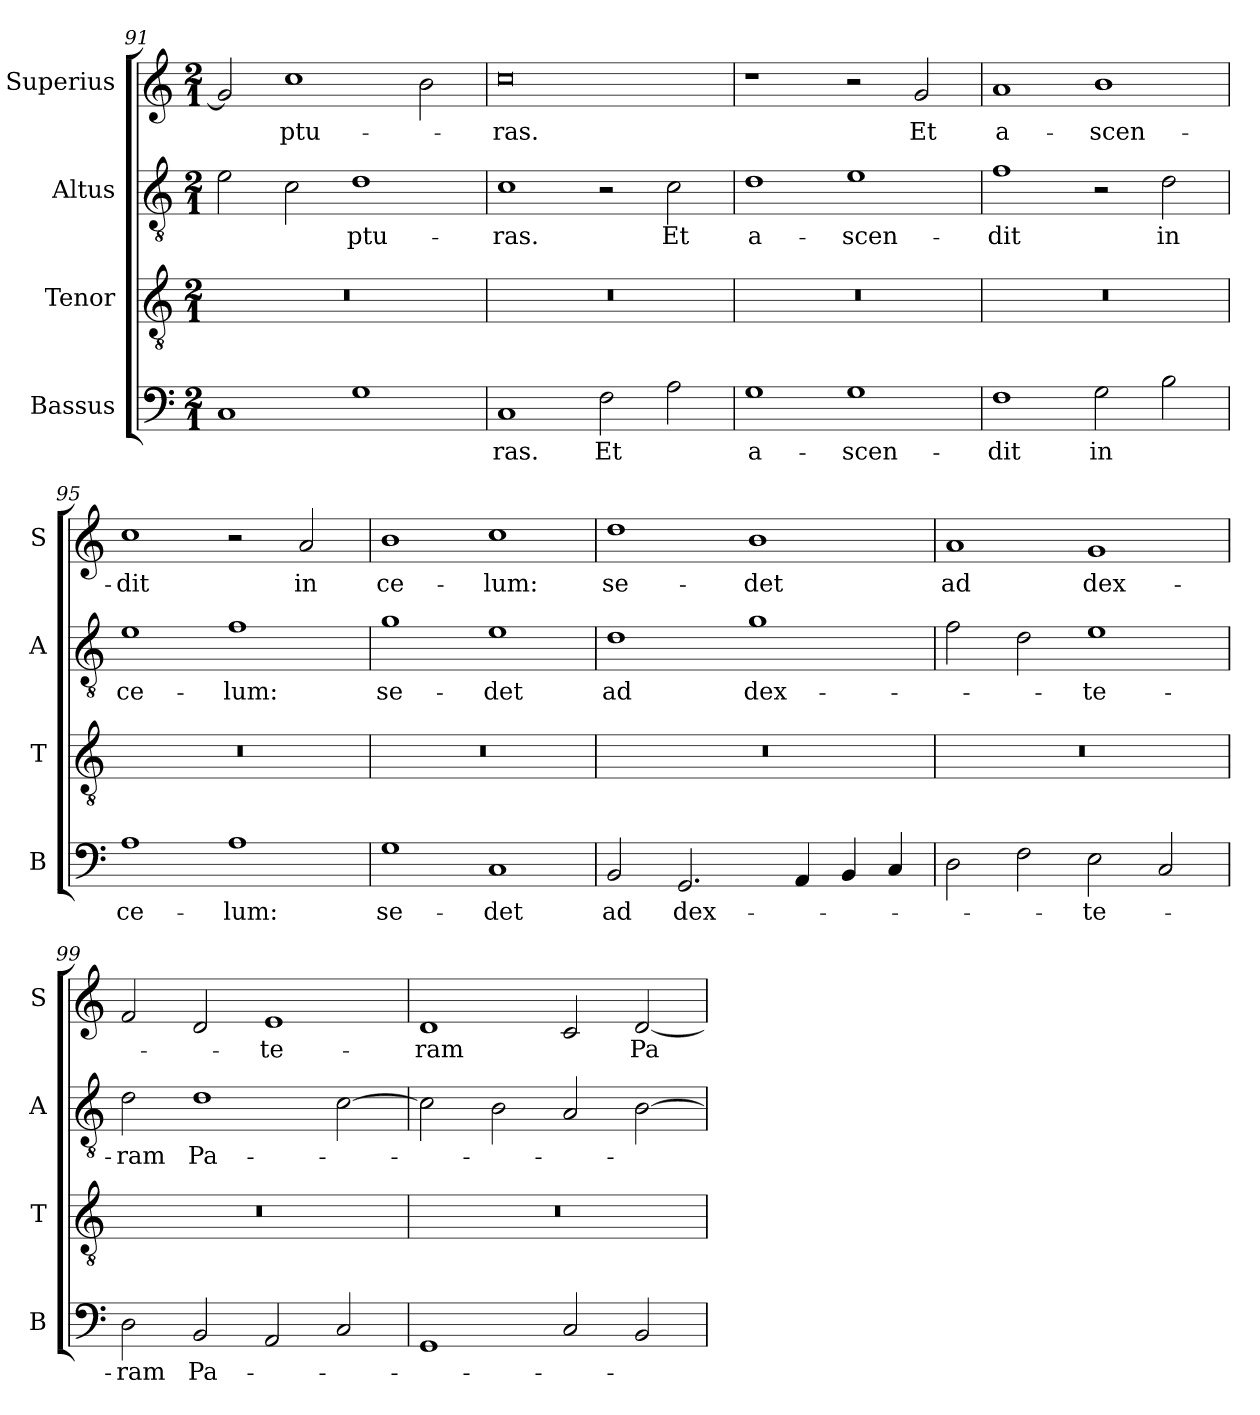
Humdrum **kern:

**kern	**text	**kern	**kern	**text	**kern	**text
*part4	*part4	*part3	*part2	*part2	*part1	*part1
*staff4	*staff4	*staff3	*staff2	*staff2	*staff1	*staff1
*I"Bassus	*	*I"Tenor	*I"Altus	*	*I"Superius	*
*I'B	*	*I'T	*I'A	*	*I'S	*
*clefF4	*	*clefGv2	*clefGv2	*	*clefG2	*
*k[]	*	*k[]	*k[]	*	*k[]	*
*M2/1	*	*M2/1	*M2/1	*	*M2/1	*
=91	=91	=91	=91	=91	=91	=91
1C	.	0r	2e	.	2g]	.
.	.	.	2c	.	1cc	-ptu-
1G	.	.	1d	-ptu-	.	.
.	.	.	.	.	2b	.
=92	=92	=92	=92	=92	=92	=92
1C	-ras.	0r	1c	-ras.	0cc	-ras.
2F	Et	.	2r	.	.	.
2A	.	.	2c	Et	.	.
=93	=93	=93	=93	=93	=93	=93
1G	a-	0r	1d	a-	1r	.
1G	-scen-	.	1e	-scen-	2r	.
.	.	.	.	.	2g	Et
=94	=94	=94	=94	=94	=94	=94
1F	-dit	0r	1f	-dit	1a	a-
2G	in	.	2r	.	1b	-scen-
2B	.	.	2d	in	.	.
=95	=95	=95	=95	=95	=95	=95
1A	ce-	0r	1e	ce-	1cc	-dit
1A	-lum:	.	1f	-lum:	2r	.
.	.	.	.	.	2a	in
=96	=96	=96	=96	=96	=96	=96
1G	se-	0r	1g	se-	1b	ce-
1C	-det	.	1e	-det	1cc	-lum:
=97	=97	=97	=97	=97	=97	=97
2BB	ad	0r	1d	ad	1dd	se-
2.GG	dex-	.	.	.	.	.
.	.	.	1g	dex-	1b	-det
4AA	.	.	.	.	.	.
4BB	.	.	.	.	.	.
4C	.	.	.	.	.	.
=98	=98	=98	=98	=98	=98	=98
2D	.	0r	2f	.	1a	ad
2F	.	.	2d	.	.	.
2E	-te-	.	1e	-te-	1g	dex-
2C	.	.	.	.	.	.
=99	=99	=99	=99	=99	=99	=99
2D	-ram	0r	2d	-ram	2f	.
2BB	Pa-	.	1d	Pa-	2d	.
2AA	.	.	.	.	1e	-te-
2C	.	.	[2c	.	.	.
=100	=100	=100	=100	=100	=100	=100
1GG	.	0r	2c]	.	1d	-ram
.	.	.	2B	.	.	.
2C	.	.	2A	.	2c	.
2BB	.	.	[2B	.	[2d	Pa-
=	=	=	=	=	=	=
*-	*-	*-	*-	*-	*-	*-
